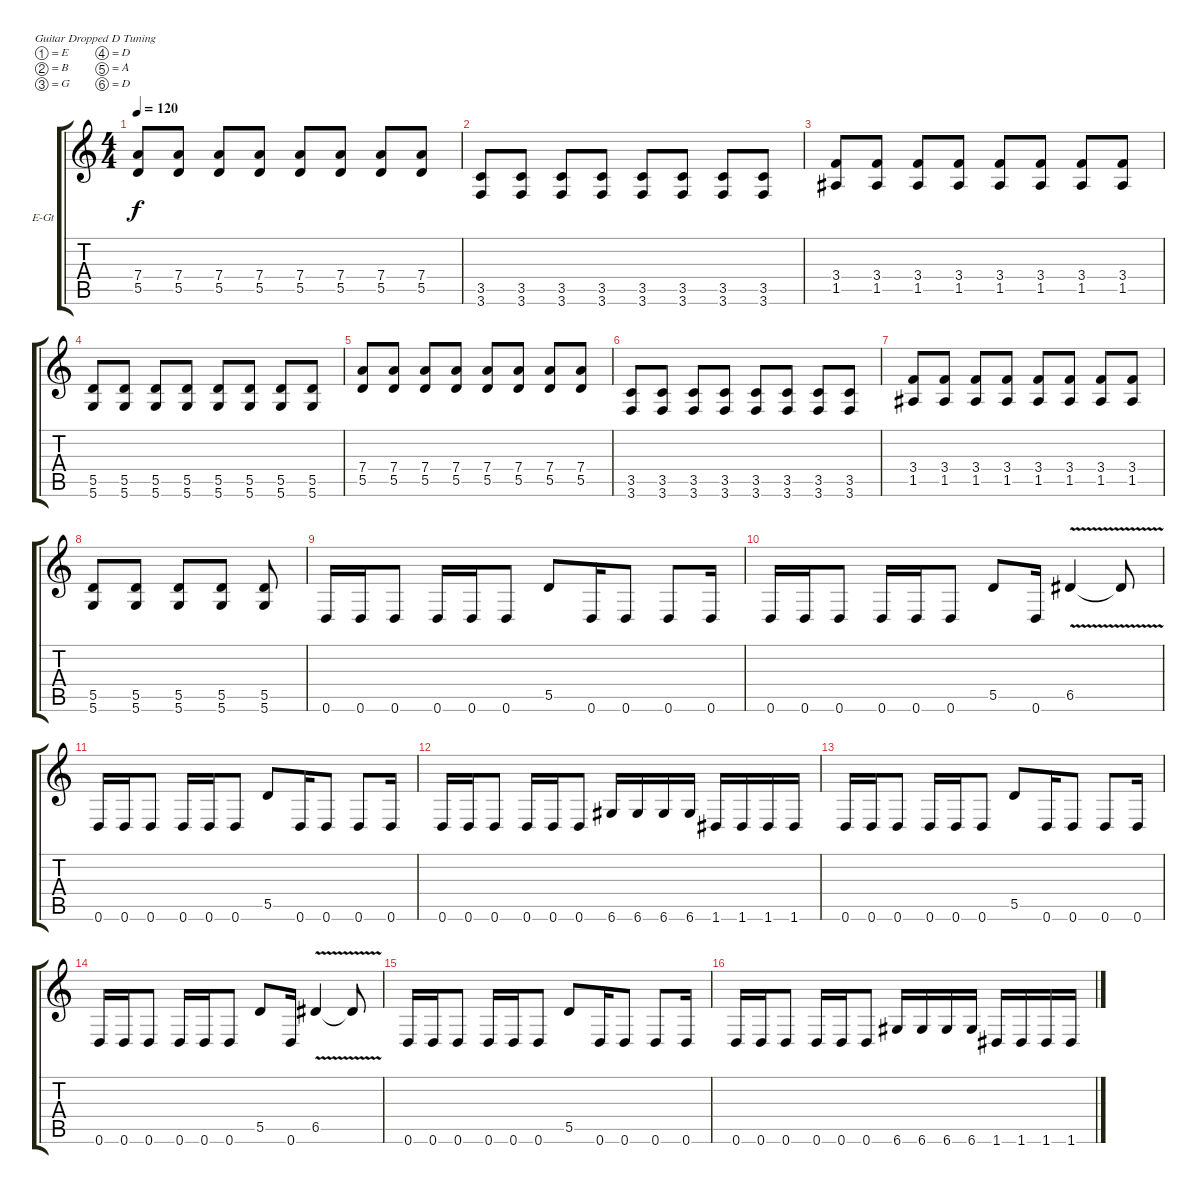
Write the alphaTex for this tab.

\defaultSystemsLayout 4
\bracketExtendMode groupsimilarinstruments
\firstSystemTrackNameOrientation horizontal
\otherSystemsTrackNameOrientation horizontal
\track ("Electric Guitar" "E-Gt") {instrument distortionguitar}
\staff {score tabs}
\tuning (E4 B3 G3 D3 A2 D2)
\ts (4 4)
\tempo 120
\clef g2
\ks c
(5.5 7.4).8{dy f} (5.5 7.4).8 (5.5 7.4).8 (5.5 7.4).8 (5.5 7.4).8 (5.5 7.4).8 (5.5 7.4).8 (5.5 7.4).8 |
(3.5 3.6).8 (3.6 3.5).8 (3.6 3.5).8 (3.6 3.5).8 (3.6 3.5).8 (3.6 3.5).8 (3.6 3.5).8 (3.6 3.5).8 |
(1.5 3.4).8 (1.5 3.4).8 (1.5 3.4).8 (1.5 3.4).8 (1.5 3.4).8 (1.5 3.4).8 (1.5 3.4).8 (1.5 3.4).8 |
(5.5 5.6).8 (5.6 5.5).8 (5.6 5.5).8 (5.6 5.5).8 (5.6 5.5).8 (5.6 5.5).8 (5.6 5.5).8 (5.6 5.5).8 |
(5.5 7.4).8 (5.5 7.4).8 (5.5 7.4).8 (5.5 7.4).8 (5.5 7.4).8 (5.5 7.4).8 (5.5 7.4).8 (5.5 7.4).8 |
(3.5 3.6).8 (3.6 3.5).8 (3.6 3.5).8 (3.6 3.5).8 (3.6 3.5).8 (3.6 3.5).8 (3.6 3.5).8 (3.6 3.5).8 |
(1.5 3.4).8 (1.5 3.4).8 (1.5 3.4).8 (1.5 3.4).8 (1.5 3.4).8 (1.5 3.4).8 (1.5 3.4).8 (1.5 3.4).8 |
(5.5 5.6).8 (5.6 5.5).8 (5.6 5.5).8 (5.6 5.5).8 (5.6 5.5).8 |
0.6.16 0.6.16 0.6.8 0.6.16 0.6.16 0.6.8 5.5.8 0.6.16 0.6.8 0.6.8 0.6.16 |
0.6.16 0.6.16 0.6.8 0.6.16 0.6.16 0.6.8 5.5.8 0.6.16 6.5{v}.4 6.5{v t}.8 |
0.6.16 0.6.16 0.6.8 0.6.16 0.6.16 0.6.8 5.5.8 0.6.16 0.6.8 0.6.8 0.6.16 |
0.6.16 0.6.16 0.6.8 0.6.16 0.6.16 0.6.8 6.6.16 6.6.16 6.6.16 6.6.16 1.6.16 1.6.16 1.6.16 1.6.16 |
0.6.16 0.6.16 0.6.8 0.6.16 0.6.16 0.6.8 5.5.8 0.6.16 0.6.8 0.6.8 0.6.16 |
0.6.16 0.6.16 0.6.8 0.6.16 0.6.16 0.6.8 5.5.8 0.6.16 6.5{v}.4 6.5{v t}.8 |
0.6.16 0.6.16 0.6.8 0.6.16 0.6.16 0.6.8 5.5.8 0.6.16 0.6.8 0.6.8 0.6.16 |
0.6.16 0.6.16 0.6.8 0.6.16 0.6.16 0.6.8 6.6.16 6.6.16 6.6.16 6.6.16 1.6.16 1.6.16 1.6.16 1.6.16
